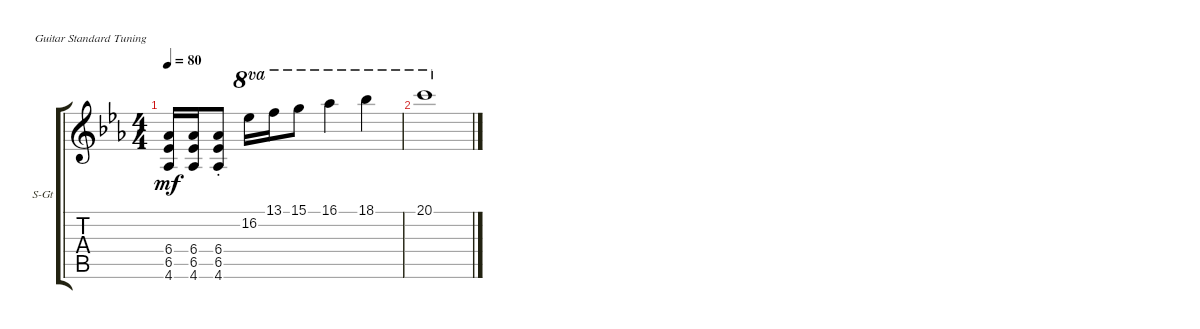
\defaultSystemsLayout 4
\bracketExtendMode groupsimilarinstruments
\firstSystemTrackNameOrientation horizontal
\otherSystemsTrackNameOrientation horizontal
\track ("Steel Guitar" "S-Gt") {instrument acousticguitarsteel}
\staff {score tabs}
\tuning (E4 B3 G3 D3 A2 E2)
\ts (4 4)
\tempo 80
\clef g2
\ks cminor
(4.6 6.4 6.5).16{dy mf} (4.6 6.4 6.5).16 (4.6{st} 6.5{st} 6.4{st}).8 16.2.16{ot 8va} 13.1.16{ot 8va} 15.1.8{ot 8va} 16.1.4{ot 8va} 18.1.4{ot 8va} |
20.1.1{ot 8va}
